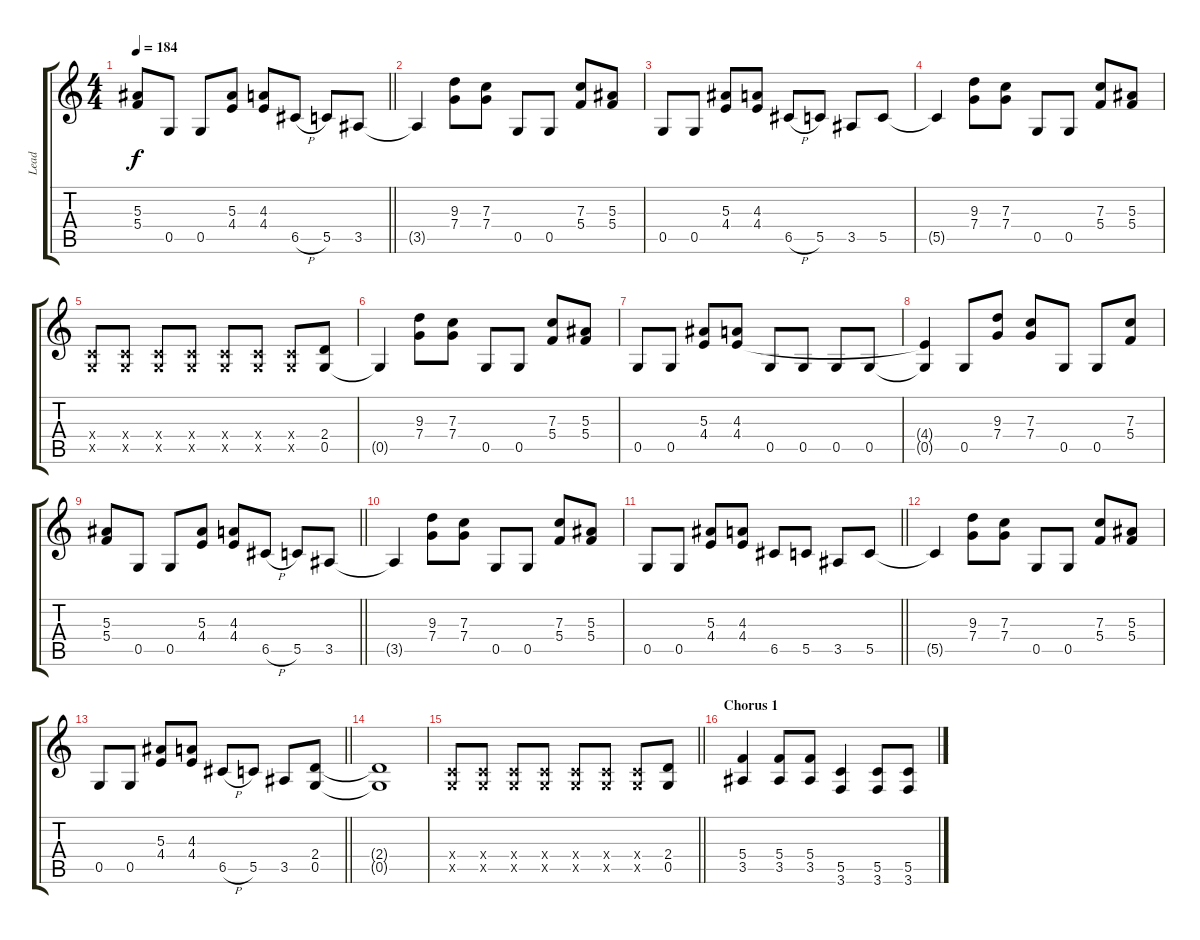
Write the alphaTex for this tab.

\track ("Lead" "Lead") {instrument distortionguitar}
\staff {score tabs}
\tuning (D4 A3 F3 C3 G2 D2) {hide}
\ts (4 4)
\tempo 184
\clef g2
\barLineRight lightlight
\ks c
(5.3 5.4).8{dy f} 0.5.8 0.5.8 (5.3 4.4).8 (4.3 4.4).8 6.5{h}.8 5.5.8 3.5.8 |
3.5{t}.4 (9.3 7.4).8 (7.3 7.4).8 0.5.8 0.5.8 (7.3 5.4).8 (5.3 5.4).8 |
0.5.8 0.5.8 (5.3 4.4).8 (4.3 4.4).8 6.5{h}.8 5.5.8 3.5.8 5.5.8 |
5.5{t}.4 (9.3 7.4).8 (7.3 7.4).8 0.5.8 0.5.8 (7.3 5.4).8 (5.3 5.4).8 |
(0.4{x} 0.5{x}).8 (0.4{x} 0.5{x}).8 (0.4{x} 0.5{x}).8 (0.4{x} 0.5{x}).8 (0.4{x} 0.5{x}).8 (0.4{x} 0.5{x}).8 (0.4{x} 0.5{x}).8 (2.4 0.5).8 |
0.5{t}.4 (9.3 7.4).8 (7.3 7.4).8 0.5.8 0.5.8 (7.3 5.4).8 (5.3 5.4).8 |
0.5.8 0.5.8 (5.3 4.4).8 (4.3 4.4).8 0.5.8 0.5.8 0.5.8 0.5.8 |
(4.4{t} 0.5{t}).4 0.5.8 (9.3 7.4).8 (7.3 7.4).8 0.5.8 0.5.8 (7.3 5.4).8 |
\barLineRight lightlight
(5.3 5.4).8 0.5.8 0.5.8 (5.3 4.4).8 (4.3 4.4).8 6.5{h}.8 5.5.8 3.5.8 |
3.5{t}.4 (9.3 7.4).8 (7.3 7.4).8 0.5.8 0.5.8 (7.3 5.4).8 (5.3 5.4).8 |
\barLineRight lightlight
0.5.8 0.5.8 (5.3 4.4).8 (4.3 4.4).8 6.5.8 5.5.8 3.5.8 5.5.8 |
5.5{t}.4 (9.3 7.4).8 (7.3 7.4).8 0.5.8 0.5.8 (7.3 5.4).8 (5.3 5.4).8 |
\barLineRight lightlight
0.5.8 0.5.8 (5.3 4.4).8 (4.3 4.4).8 6.5{h}.8 5.5.8 3.5.8 (2.4 0.5).8 |
(2.4{t} 0.5{t}).1 |
\barLineRight lightlight
(0.4{x} 0.5{x}).8 (0.4{x} 0.5{x}).8 (0.4{x} 0.5{x}).8 (0.4{x} 0.5{x}).8 (0.4{x} 0.5{x}).8 (0.4{x} 0.5{x}).8 (0.4{x} 0.5{x}).8 (2.4 0.5).8 |
\section ("" "Chorus 1")
(5.4 3.5).4 (5.4 3.5).8 (5.4 3.5).8 (5.5 3.6).4 (5.5 3.6).8 (5.5 3.6).8
